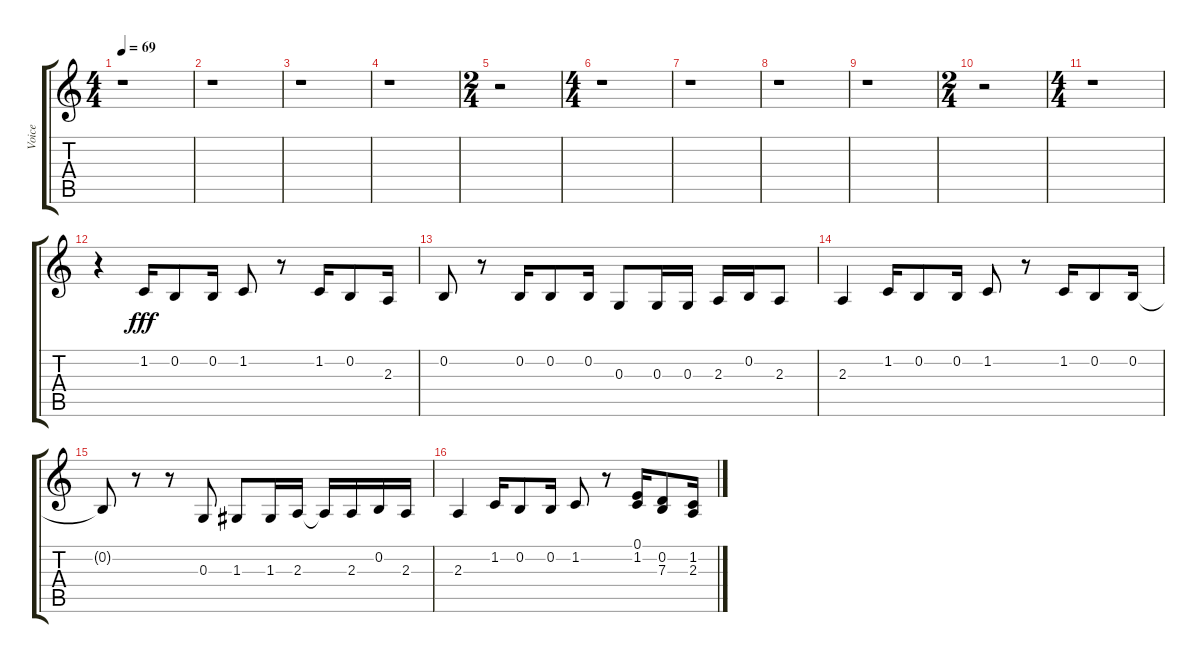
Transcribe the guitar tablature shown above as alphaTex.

\track ("Voice" "Voice") {instrument lead2sawtooth}
\staff {score tabs}
\tuning (E4 B3 G3 D3 A2 E2) {hide}
\ts (4 4)
\tempo 69
\clef g2
\ks c
r.1{dy fff} |
r.1 |
r.1 |
r.1 |
\ts (2 4)
r.2 |
\ts (4 4)
r.1 |
r.1 |
r.1 |
r.1 |
\ts (2 4)
r.2 |
\ts (4 4)
r.1 |
r.4 1.2.16 0.2.8 0.2.16 1.2.8 r.8 1.2.16 0.2.8 2.3.16 |
0.2.8 r.8 0.2.16 0.2.8 0.2.16 0.3.8 0.3.16 0.3.16 2.3.16 0.2.16 2.3.8 |
2.3.4 1.2.16 0.2.8 0.2.16 1.2.8 r.8 1.2.16 0.2.8 0.2.16 |
0.2{t}.8 r.8 r.8 0.3.8 1.3.8 1.3.16 2.3.16 2.3{t}.16 2.3.16 0.2.16 2.3.16 |
2.3.4 1.2.16 0.2.8 0.2.16 1.2.8 r.8 (0.1 1.2).16 (0.2 7.3).8 (1.2 2.3).16
